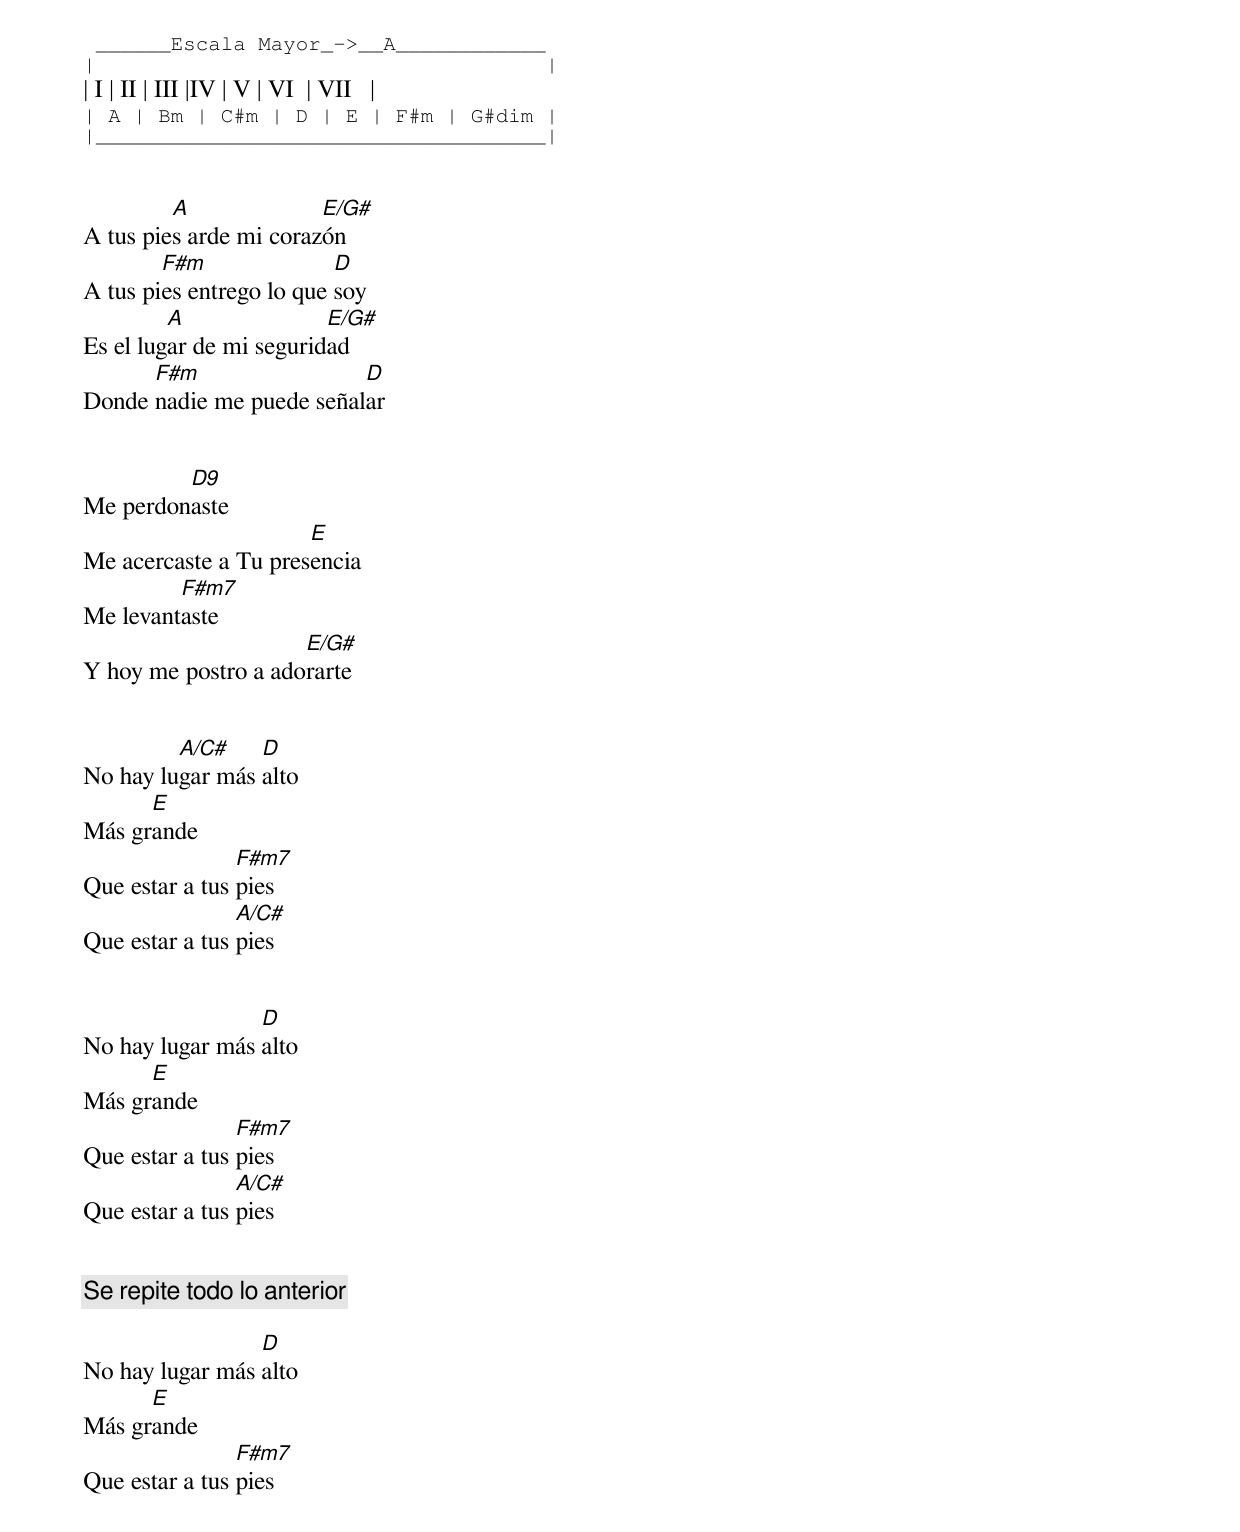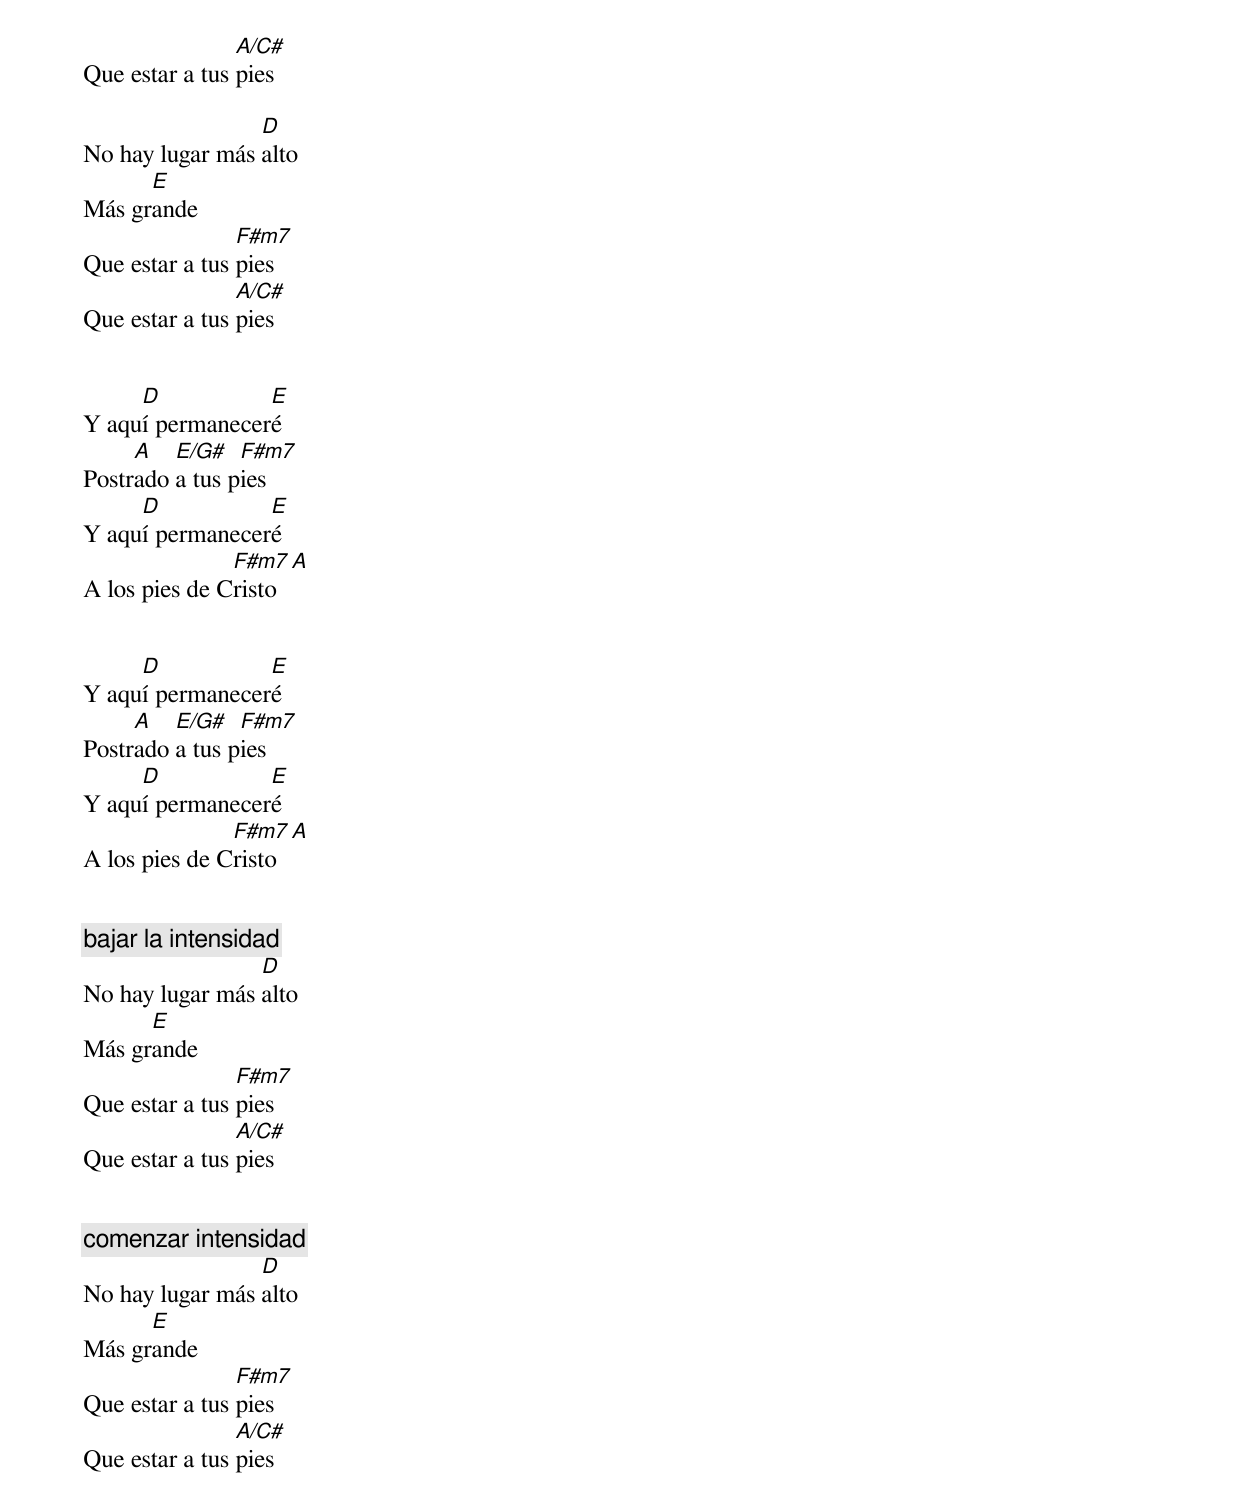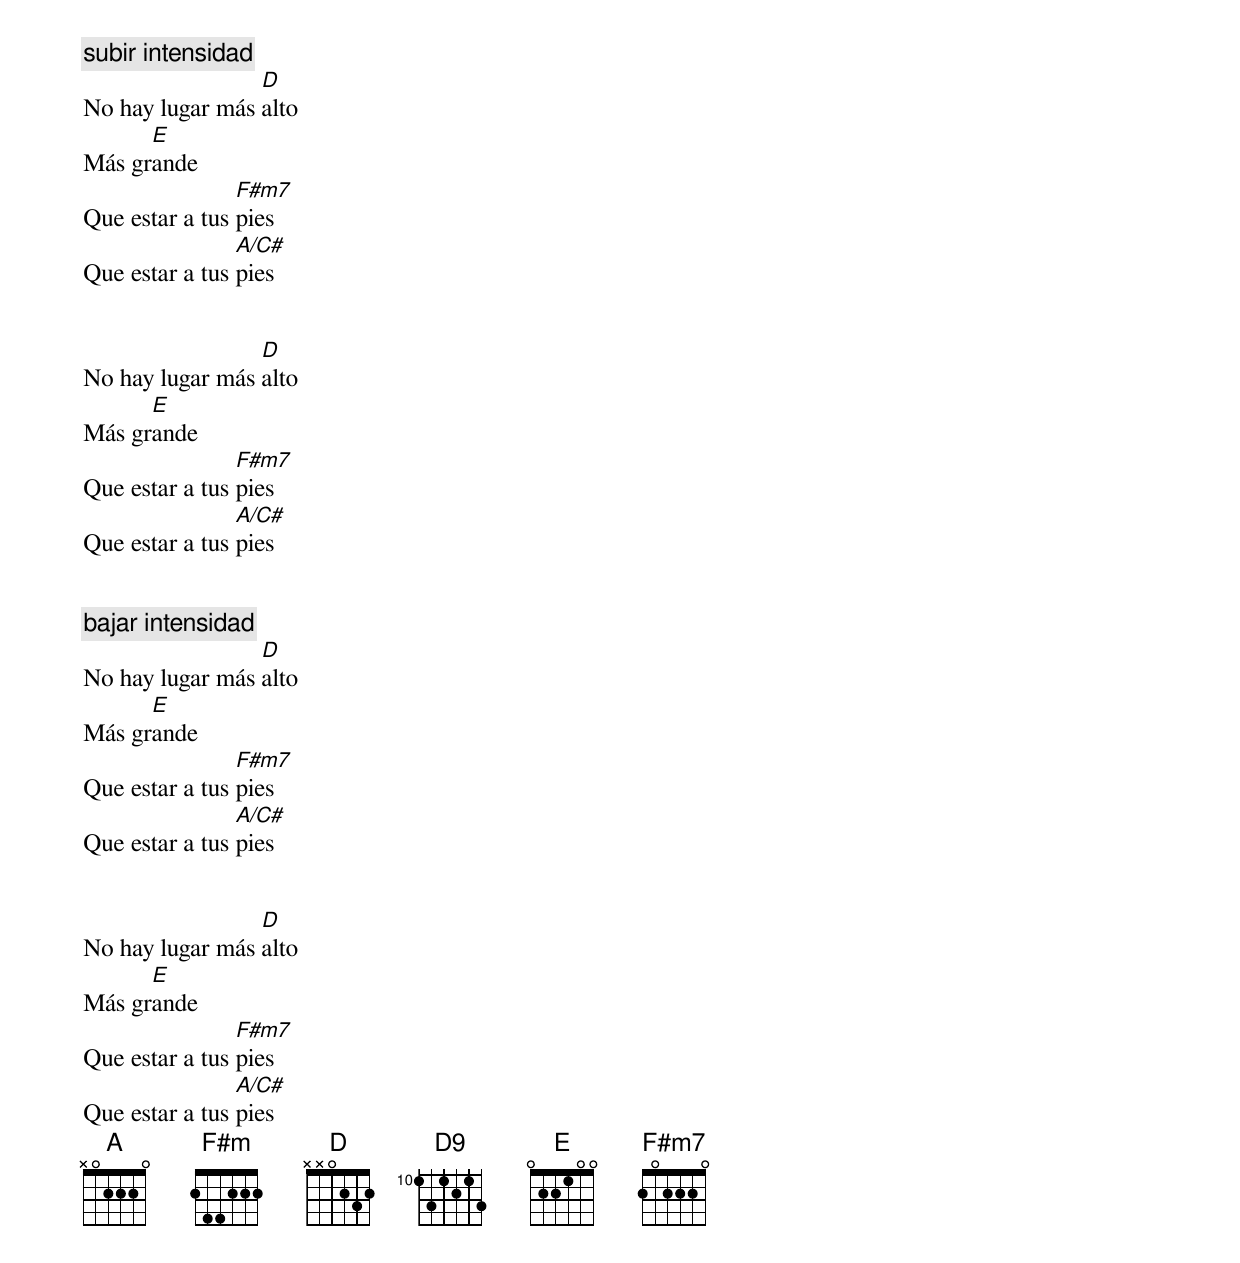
 ______Escala Mayor_->__A____________
|                                    |
| I | II | III |IV | V | VI  | VII   |
| A | Bm | C#m | D | E | F#m | G#dim |
|____________________________________|


         A              E/G#
A tus pies arde mi corazón
        F#m               D
A tus pies entrego lo que soy
         A               E/G#
Es el lugar de mi seguridad
      F#m                 D
Donde nadie me puede señalar


         D9
Me perdonaste
                      E
Me acercaste a Tu presencia
         F#m7
Me levantaste
                     E/G#
Y hoy me postro a adorarte


         A/C#    D
No hay lugar más alto
      E
Más grande
                F#m7
Que estar a tus pies
                A/C#
Que estar a tus pies


                 D
No hay lugar más alto
      E
Más grande
                F#m7
Que estar a tus pies
                A/C#
Que estar a tus pies


[Se repite todo lo anterior]

                 D
No hay lugar más alto
      E
Más grande
                F#m7
Que estar a tus pies
                A/C#
Que estar a tus pies

                 D
No hay lugar más alto
      E
Más grande
                F#m7
Que estar a tus pies
                A/C#
Que estar a tus pies


     D           E
Y aquí permaneceré
     A   E/G#   F#m7
Postrado a tus pies
     D           E
Y aquí permaneceré
               F#m7   A
A los pies de Cristo


     D           E
Y aquí permaneceré
     A   E/G#   F#m7
Postrado a tus pies
     D           E
Y aquí permaneceré
               F#m7   A
A los pies de Cristo


                [bajar la intensidad]
                 D
No hay lugar más alto
      E
Más grande
                F#m7
Que estar a tus pies
                A/C#
Que estar a tus pies


                [comenzar intensidad]
                 D
No hay lugar más alto
      E
Más grande
                F#m7
Que estar a tus pies
                A/C#
Que estar a tus pies


[subir intensidad]
                 D
No hay lugar más alto
      E
Más grande
                F#m7
Que estar a tus pies
                A/C#
Que estar a tus pies


                 D
No hay lugar más alto
      E
Más grande
                F#m7
Que estar a tus pies
                A/C#
Que estar a tus pies


                 [bajar intensidad]
                 D
No hay lugar más alto
      E
Más grande
                F#m7
Que estar a tus pies
                A/C#
Que estar a tus pies


                 D
No hay lugar más alto
      E
Más grande
                F#m7
Que estar a tus pies
                A/C#
Que estar a tus pies
